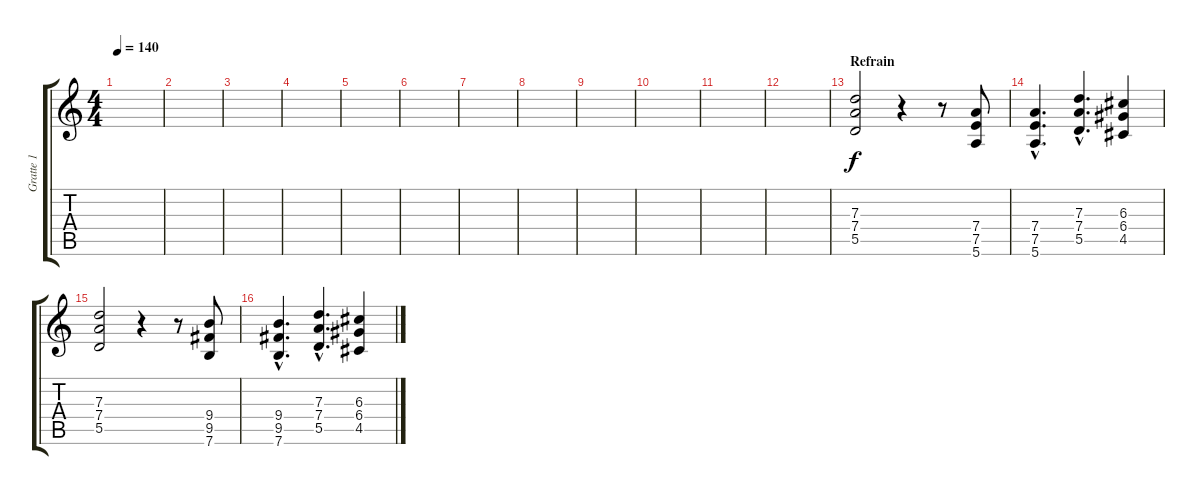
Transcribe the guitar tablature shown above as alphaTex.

\track ("Gratte 1" "Gratte 1") {instrument overdrivenguitar}
\staff {score tabs}
\tuning (E4 B3 G3 D3 A2 E2) {hide}
\ts (4 4)
\tempo 140
\clef g2
\ks c
|
|
|
|
|
|
|
|
|
|
|
|
\section ("" "Refrain")
(7.3 7.4 5.5).2 r.4 r.8 (7.4 7.5 5.6).8 |
(7.4{hac} 7.5{hac} 5.6{hac}).4{d} (7.3{hac} 7.4{hac} 5.5{hac}).4{d} (6.3 6.4 4.5).4 |
(7.3 7.4 5.5).2 r.4 r.8 (9.4 9.5 7.6).8 |
(9.4{hac} 9.5{hac} 7.6{hac}).4{d} (7.3{hac} 7.4{hac} 5.5{hac}).4{d} (6.3 6.4 4.5).4
